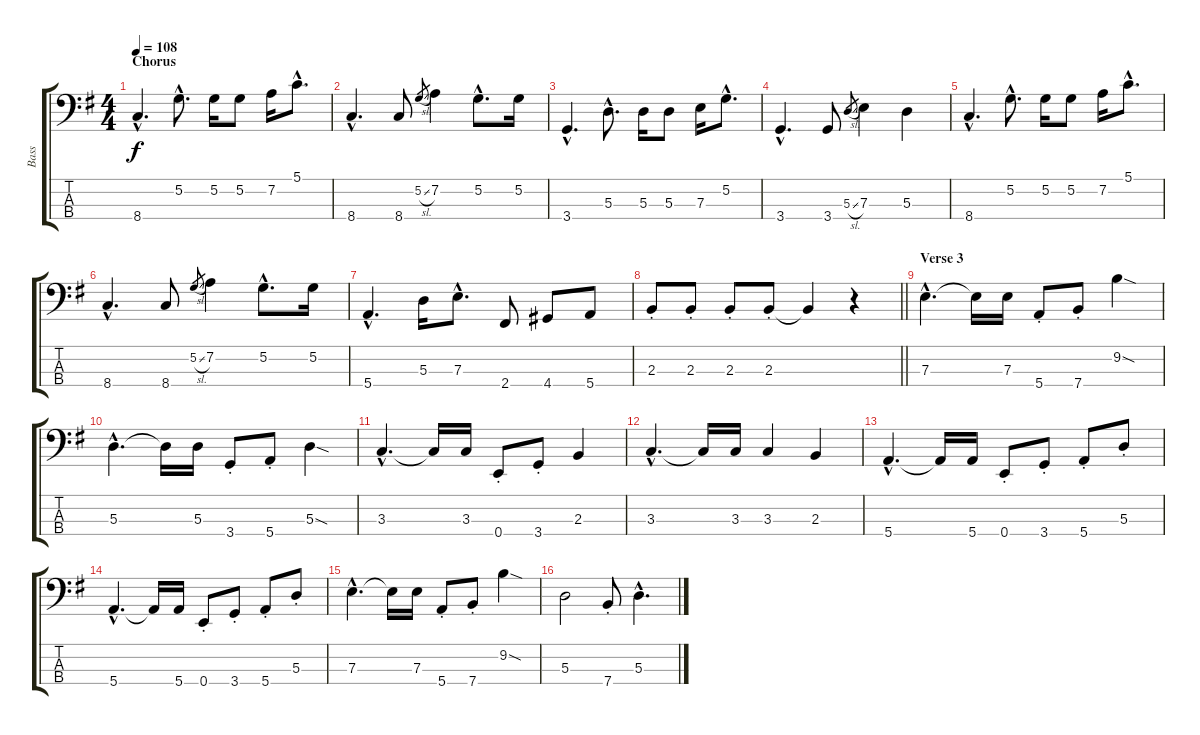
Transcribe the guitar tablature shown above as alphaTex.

\track ("Bass" "Bass") {instrument electricbasspick}
\staff {score tabs}
\tuning (G2 D2 A1 E1) {hide}
\ts (4 4)
\section ("" "Chorus")
\tempo 108
\clef f4
\ks g
8.4{hac}.4{d dy f} 5.2{hac}.8{d} 5.2.16 5.2.8 7.2.16 5.1{hac}.8{d} |
8.4{hac}.4{d} 8.4.8 5.2{sl}.8{gr} 7.2.4 5.2{hac}.8{d} 5.2.16 |
3.4{hac}.4{d} 5.3{hac}.8{d} 5.3.16 5.3.8 7.3.16 5.2{hac}.8{d} |
3.4{hac}.4{d} 3.4.8 5.3{sl}.8{gr} 7.3.4 5.3.4 |
8.4{hac}.4{d} 5.2{hac}.8{d} 5.2.16 5.2.8 7.2.16 5.1{hac}.8{d} |
8.4{hac}.4{d} 8.4.8 5.2{sl}.8{gr} 7.2.4 5.2{hac}.8{d} 5.2.16 |
5.4{hac}.4{d} 5.3.16 7.3{hac}.8{d} 2.4.8 4.4.8 5.4.8 |
\barLineRight lightlight
2.3{st}.8 2.3{st}.8 2.3{st}.8 2.3{st}.8 2.3{t}.4 r.4 |
\section ("" "Verse 3")
7.3{hac}.4{d} 7.3{t}.16 7.3.16 5.4{st}.8 7.4{st}.8 9.2{sod}.4 |
5.3{hac}.4{d} 5.3{t}.16 5.3.16 3.4{st}.8 5.4{st}.8 5.3{sod}.4 |
3.3{hac}.4{d} 3.3{t}.16 3.3.16 0.4{st}.8 3.4{st}.8 2.3.4 |
3.3{hac}.4{d} 3.3{t}.16 3.3.16 3.3.4 2.3.4 |
5.4{hac}.4{d} 5.4{t}.16 5.4.16 0.4{st}.8 3.4{st}.8 5.4{st}.8 5.3{st}.8 |
5.4{hac}.4{d} 5.4{t}.16 5.4.16 0.4{st}.8 3.4{st}.8 5.4{st}.8 5.3{st}.8 |
7.3{hac}.4{d} 7.3{t}.16 7.3.16 5.4{st}.8 7.4{st}.8 9.2{sod}.4 |
5.3.2 7.4{st}.8 5.3{hac}.4{d}
